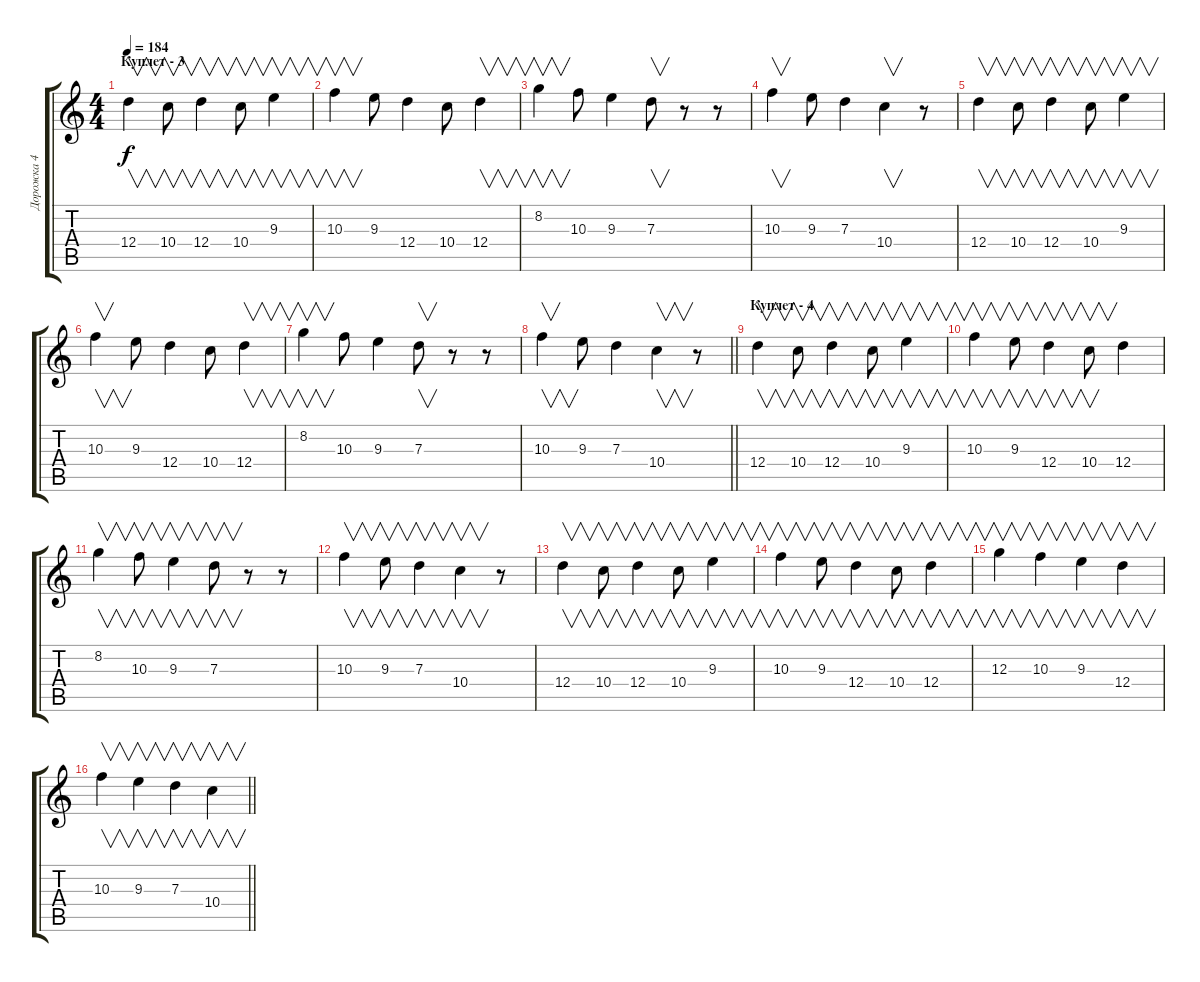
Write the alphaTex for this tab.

\track ("Дорожка 4" "Дорожка 4") {instrument overdrivenguitar}
\staff {score tabs}
\tuning (E4 B3 G3 D3 A2 E2) {hide}
\ts (4 4)
\section ("" "Куплет - 3")
\tempo 184
\clef g2
\ks c
12.4.4{v dy f} 10.4.8{v} 12.4.4{v} 10.4.8{v} 9.3.4{v} |
10.3.4{v} 9.3.8 12.4.4 10.4.8 12.4.4{v} |
8.2.4{v} 10.3.8 9.3.4 7.3.8{v} r.8 r.8 |
10.3.4{v} 9.3.8 7.3.4 10.4.4{v} r.8 |
12.4.4{v} 10.4.8{v} 12.4.4{v} 10.4.8{v} 9.3.4{v} |
10.3.4{v} 9.3.8 12.4.4 10.4.8 12.4.4{v} |
8.2.4{v} 10.3.8 9.3.4 7.3.8{v} r.8 r.8 |
\barLineRight lightlight
10.3.4{v} 9.3.8 7.3.4 10.4.4{v} r.8 |
\section ("" "Куплет - 4")
12.4.4{v} 10.4.8{v} 12.4.4{v} 10.4.8{v} 9.3.4{v} |
10.3.4{v} 9.3.8{v} 12.4.4{v} 10.4.8{v} 12.4.4 |
8.2.4{v} 10.3.8{v} 9.3.4{v} 7.3.8{v} r.8 r.8 |
10.3.4{v} 9.3.8{v} 7.3.4{v} 10.4.4{v} r.8 |
12.4.4{v} 10.4.8{v} 12.4.4{v} 10.4.8{v} 9.3.4{v} |
10.3.4{v} 9.3.8{v} 12.4.4{v} 10.4.8{v} 12.4.4{v} |
12.3.4{v} 10.3.4{v} 9.3.4{v} 12.4.4{v} |
\barLineRight lightlight
10.3.4{v} 9.3.4{v} 7.3.4{v} 10.4.4{v}
